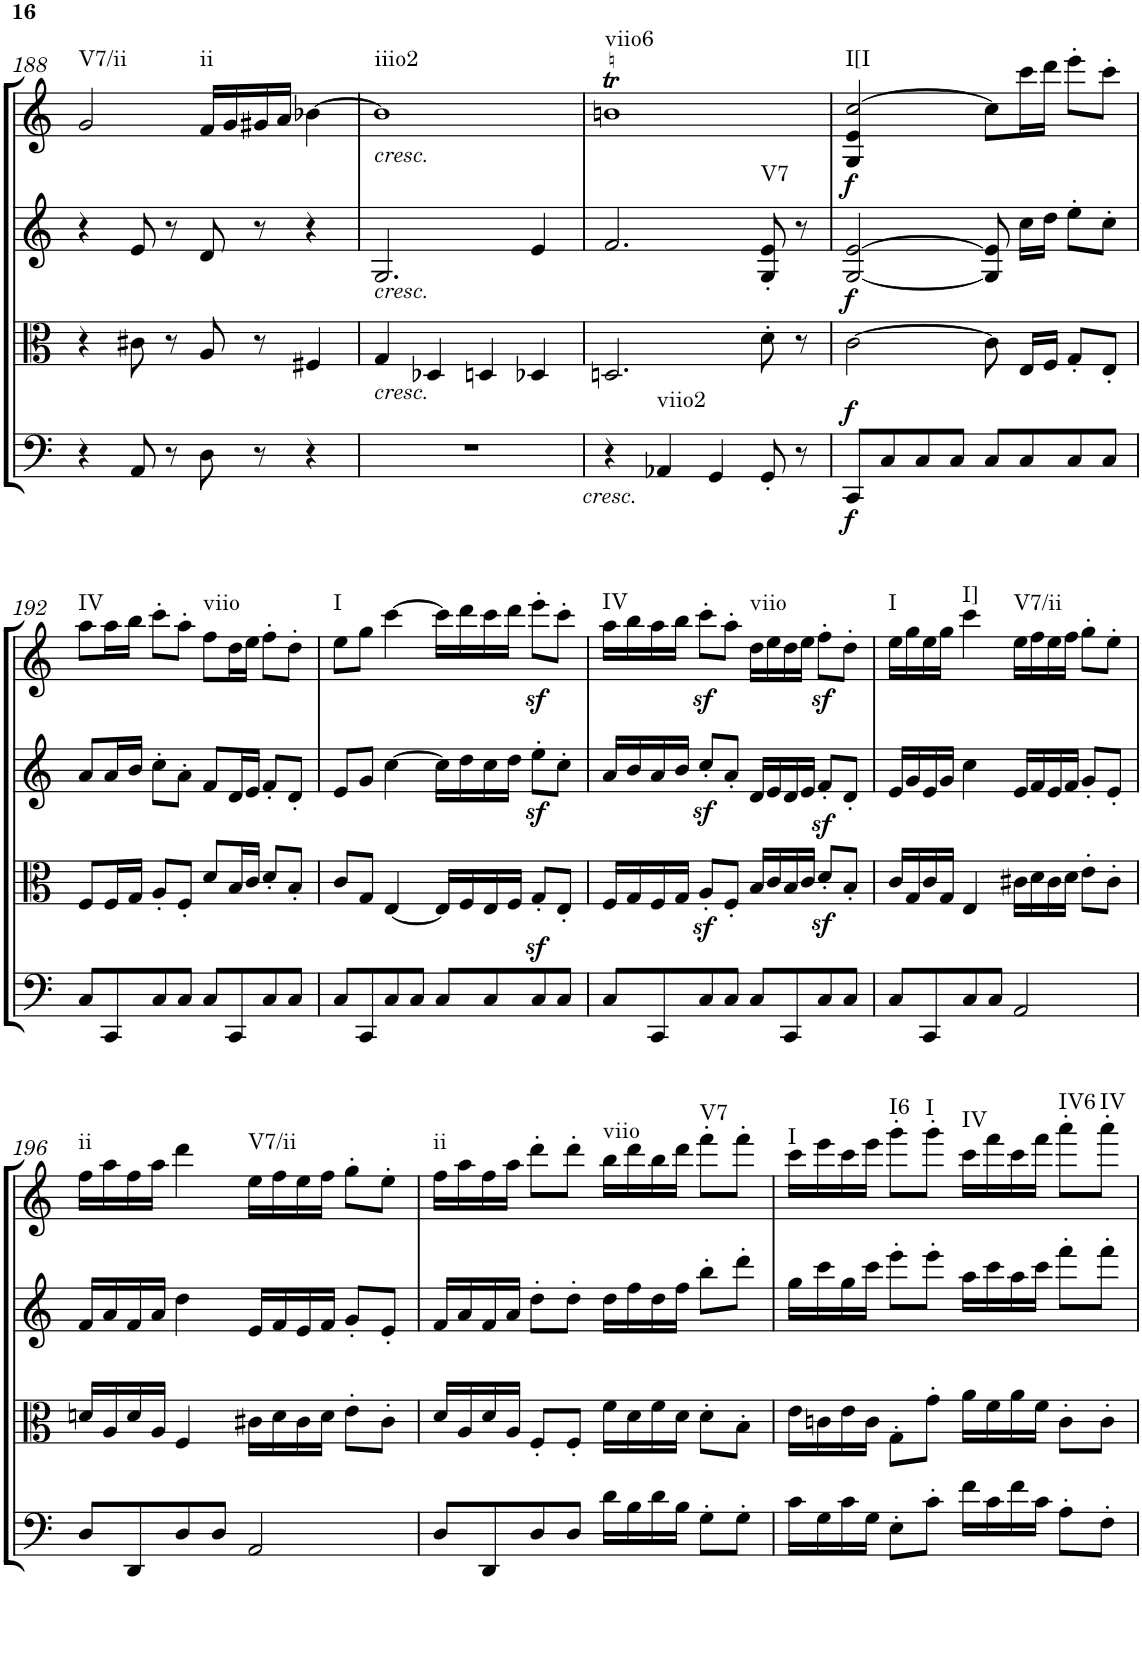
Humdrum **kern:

**kern	**dynam	**harte	**kern	**dynam	**kern	**dynam	**harte	**kern	**harte
*part4	*part4	*part4	*part3	*part3	*part2	*part2	*part2	*part1	*part1
*staff4	*staff4	*	*staff3	*staff3	*staff2	*staff2	*	*staff1	*
*I"Cello	*	*	*I"Viola	*	*I"2nd Violin	*	*	*I"1st Violin	*
*	*	*	*I'Vla	*	*I'Vln	*	*	*I'Vln	*
!!LO:PB:g=z
*clefF4	*	*	*clefC3	*	*clefG2	*	*	*clefG2	*
*k[]	*	*	*k[]	*	*k[]	*	*	*k[]	*
*M4/4	*	*	*M4/4	*	*M4/4	*	*	*M4/4	*
*met(c)	*	*	*met(c)	*	*met(c)	*	*	*met(c)	*
=188	=188	=188	=188	=188	=188	=188	=188	=188	=188
!	!	!	!	!	!	!	!	!	!LO:H:kt=V7/ii
4r	.	.	4r	.	4r	.	.	2g/	N
8AA/	.	.	8c#X\	.	8e/	.	.	.	.
8r	.	.	8r	.	8r	.	.	.	.
!	!	!	!	!	!	!	!	!	!LO:H:kt=ii
8D\	.	.	8A/	.	8d/	.	.	16f/LL	N
.	.	.	.	.	.	.	.	16g/	.
8r	.	.	8r	.	8r	.	.	16g#X/	.
.	.	.	.	.	.	.	.	16a/JJ	.
4r	.	.	4F#X/	.	4r	.	.	[4b-X\	.
=189	=189	=189	=189	=189	=189	=189	=189	=189	=189
!	!	!	!	!	!	!	!	!LO:TX:b:i:t=cresc.	!
!	!	!	!	!	!LO:TX:b:i:t=cresc.	!	!	!	!
!	!	!	!LO:TX:b:i:t=cresc.	!	!	!	!	!	!LO:H:kt=iiio2
1r	.	.	4G/	.	2.G/	.	.	1b-]	N
.	.	.	4D-X/	.	.	.	.	.	.
.	.	.	4Dn/	.	.	.	.	.	.
.	.	.	4D-X/	.	4e/	.	.	.	.
!LO:TX:b:i:t=cresc.	!	!	!	!	!	!	!	!	!
=190	=190	=190	=190	=190	=190	=190	=190	=190	=190
!	!	!	!	!	!	!	!	!	!LO:H:kt=viio6
4r	.	.	2.Dn/	.	2.f/	.	.	1bnt	N
!	!	!LO:H:kt=viio2	!	!	!	!	!	!	!
4AA-X/	.	N	.	.	.	.	.	.	.
4GG/	.	.	.	.	.	.	.	.	.
!	!	!	!	!	!	!	!LO:H:kt=V7	!	!
8GG'/	.	.	8d'\	.	8G/' 8e/'	.	N	.	.
8r	.	.	8r	.	8r	.	.	.	.
=191	=191	=191	=191	=191	=191	=191	=191	=191	=191
*	*	*	*	*	*	*	*	*^	*
!	!LO:DY:b	!	!	!	!	!	!	!	!	!
!	!LO:DY:n=1:a	!	!	!LO:DY:a	!	!LO:DY:a	!	!	!	!LO:H:kt=I[I
8CC/L	f f	.	[2c\	f	[2G/ [2e/	f	.	[2cc/	4G/ 4e/	N
8C/	.	.	.	.	.	.	.	.	.	.
8C/	.	.	.	.	.	.	.	.	2.ryy	.
8C/J	.	.	.	.	.	.	.	.	.	.
8C/L	.	.	8c\]	.	8G/] 8e/]	.	.	8cc\L]	.	.
8C/	.	.	16E/LL	.	16cc\LL	.	.	16ccc\L	.	.
.	.	.	16F/JJ	.	16dd\JJ	.	.	16ddd\JJ	.	.
8C/	.	.	8G'/L	.	8ee'\L	.	.	8eee'\L	.	.
8C/J	.	.	8E'/J	.	8cc'\J	.	.	8ccc'\J	.	.
*	*	*	*	*	*	*	*	*v	*v	*
!!LO:LB:g=z
=192	=192	=192	=192	=192	=192	=192	=192	=192	=192
!	!	!	!	!	!	!	!	!	!LO:H:kt=IV
8C/L	.	.	8F/L	.	8a/L	.	.	8aa\L	N
8CC/	.	.	16F/L	.	16a/L	.	.	16aa\L	.
.	.	.	16G/JJ	.	16b/JJ	.	.	16bb\JJ	.
8C/	.	.	8A'/L	.	8cc'\L	.	.	8ccc'\L	.
8C/J	.	.	8F'/J	.	8a'\J	.	.	8aa'\J	.
!	!	!	!	!	!	!	!	!	!LO:H:kt=viio
8C/L	.	.	8d/L	.	8f/L	.	.	8ff\L	N
8CC/	.	.	16B/L	.	16d/L	.	.	16dd\L	.
.	.	.	16c/JJ	.	16e/JJ	.	.	16ee\JJ	.
8C/	.	.	8d'/L	.	8f'/L	.	.	8ff'\L	.
8C/J	.	.	8B'/J	.	8d'/J	.	.	8dd'\J	.
=193	=193	=193	=193	=193	=193	=193	=193	=193	=193
!	!	!	!	!	!	!	!	!	!LO:H:kt=I
8C/L	.	.	8c/L	.	8e/L	.	.	8ee\L	N
8CC/	.	.	8G/J	.	8g/J	.	.	8gg\J	.
8C/	.	.	[4E/	.	[4cc\	.	.	[4ccc\	.
8C/J	.	.	.	.	.	.	.	.	.
8C/L	.	.	16E/LL]	.	16cc\LL]	.	.	16ccc\LL]	.
.	.	.	16F/	.	16dd\	.	.	16ddd\	.
8C/	.	.	16E/	.	16cc\	.	.	16ccc\	.
.	.	.	16F/JJ	.	16dd\JJ	.	.	16ddd\JJ	.
8Cz>/	.	.	8G'/L	.	8eez<'\L	.	.	8eeez<'\L	.
8C/J	.	.	8E'/J	.	8cc'\J	.	.	8ccc'\J	.
=194	=194	=194	=194	=194	=194	=194	=194	=194	=194
!	!	!	!	!	!	!	!	!	!LO:H:kt=IV
8C/L	.	.	16F/LL	.	16a/LL	.	.	16aa\LL	N
.	.	.	16G/	.	16b/	.	.	16bb\	.
8CC/	.	.	16F/	.	16a/	.	.	16aa\	.
.	.	.	16G/JJ	.	16b/JJ	.	.	16bb\JJ	.
8C/	.	.	8Az<'/L	.	8ccz<'/L	.	.	8cccz<'\L	.
8C/J	.	.	8F'/J	.	8a'/J	.	.	8aa'\J	.
!	!	!	!	!	!	!	!	!	!LO:H:kt=viio
8C/L	.	.	16B/LL	.	16d/LL	.	.	16dd\LL	N
.	.	.	16c/	.	16e/	.	.	16ee\	.
8CC/	.	.	16B/	.	16d/	.	.	16dd\	.
.	.	.	16c/JJ	.	16e/JJ	.	.	16ee\JJ	.
8C/	.	.	8dz>'/L	.	8f'/L	.	.	8ffz<'\L	.
8C/J	.	.	8B'/J	.	8d'/J	.	.	8dd'\J	.
=195	=195	=195	=195	=195	=195	=195	=195	=195	=195
!	!	!	!	!	!	!	!	!	!LO:H:kt=I
8C/L	.	.	16c/LL	.	16e/LL	.	.	16ee\LL	N
.	.	.	16G/	.	16g/	.	.	16gg\	.
8CC/	.	.	16c/	.	16e/	.	.	16ee\	.
.	.	.	16G/JJ	.	16g/JJ	.	.	16gg\JJ	.
!	!	!	!	!	!	!	!	!	!LO:H:kt=I]
8C/	.	.	4E/	.	4cc\	.	.	4ccc\	N
8C/J	.	.	.	.	.	.	.	.	.
!	!	!	!	!	!	!	!	!	!LO:H:kt=V7/ii
2AA/	.	.	16c#X\LL	.	16e/LL	.	.	16ee\LL	N
.	.	.	16d\	.	16f/	.	.	16ff\	.
.	.	.	16c#\	.	16e/	.	.	16ee\	.
.	.	.	16d\JJ	.	16f/JJ	.	.	16ff\JJ	.
.	.	.	8e'\L	.	8g'/L	.	.	8gg'\L	.
.	.	.	8c#'\J	.	8e'/J	.	.	8ee'\J	.
!!LO:LB:g=z
=196	=196	=196	=196	=196	=196	=196	=196	=196	=196
!	!	!	!	!	!	!	!	!	!LO:H:kt=ii
8D/L	.	.	16dn/LL	.	16f/LL	.	.	16ff\LL	N
.	.	.	16A/	.	16a/	.	.	16aa\	.
8DD/	.	.	16d/	.	16f/	.	.	16ff\	.
.	.	.	16A/JJ	.	16a/JJ	.	.	16aa\JJ	.
8D/	.	.	4F/	.	4dd\	.	.	4ddd\	.
8D/J	.	.	.	.	.	.	.	.	.
!	!	!	!	!	!	!	!	!	!LO:H:kt=V7/ii
2AA/	.	.	16c#X\LL	.	16e/LL	.	.	16ee\LL	N
.	.	.	16d\	.	16f/	.	.	16ff\	.
.	.	.	16c#\	.	16e/	.	.	16ee\	.
.	.	.	16d\JJ	.	16f/JJ	.	.	16ff\JJ	.
.	.	.	8e'\L	.	8g'/L	.	.	8gg'\L	.
.	.	.	8c#'\J	.	8e'/J	.	.	8ee'\J	.
=197	=197	=197	=197	=197	=197	=197	=197	=197	=197
!	!	!	!	!	!	!	!	!	!LO:H:kt=ii
8D/L	.	.	16d/LL	.	16f/LL	.	.	16ff\LL	N
.	.	.	16A/	.	16a/	.	.	16aa\	.
8DD/	.	.	16d/	.	16f/	.	.	16ff\	.
.	.	.	16A/JJ	.	16a/JJ	.	.	16aa\JJ	.
8D/	.	.	8F'/L	.	8dd'\L	.	.	8ddd'\L	.
8D/J	.	.	8F'/J	.	8dd'\J	.	.	8ddd'\J	.
!	!	!	!	!	!	!	!	!	!LO:H:kt=viio
16d\LL	.	.	16f\LL	.	16dd\LL	.	.	16bb\LL	N
16B\	.	.	16d\	.	16ff\	.	.	16ddd\	.
16d\	.	.	16f\	.	16dd\	.	.	16bb\	.
16B\JJ	.	.	16d\JJ	.	16ff\JJ	.	.	16ddd\JJ	.
!	!	!	!	!	!	!	!	!	!LO:H:kt=V7
8G'\L	.	.	8d'\L	.	8bb'\L	.	.	8fff'\L	N
8G'\J	.	.	8B'\J	.	8ddd'\J	.	.	8fff'\J	.
=198	=198	=198	=198	=198	=198	=198	=198	=198	=198
!	!	!	!	!	!	!	!	!	!LO:H:kt=I
16c\LL	.	.	16e\LL	.	16gg\LL	.	.	16ccc\LL	N
16G\	.	.	16cn\	.	16ccc\	.	.	16eee\	.
16c\	.	.	16e\	.	16gg\	.	.	16ccc\	.
16G\JJ	.	.	16c\JJ	.	16ccc\JJ	.	.	16eee\JJ	.
!	!	!	!	!	!	!	!	!	!LO:H:kt=I6
8E'\L	.	.	8G'\L	.	8eee'\L	.	.	8ggg'\L	N
!	!	!	!	!	!	!	!	!	!LO:H:kt=I
8c'\J	.	.	8g'\J	.	8eee'\J	.	.	8ggg'\J	N
!	!	!	!	!	!	!	!	!	!LO:H:kt=IV
16f\LL	.	.	16a\LL	.	16aa\LL	.	.	16ccc\LL	N
16c\	.	.	16f\	.	16ccc\	.	.	16fff\	.
16f\	.	.	16a\	.	16aa\	.	.	16ccc\	.
16c\JJ	.	.	16f\JJ	.	16ccc\JJ	.	.	16fff\JJ	.
!	!	!	!	!	!	!	!	!	!LO:H:kt=IV6
8A'\L	.	.	8c'\L	.	8fff'\L	.	.	8aaa'\L	N
!	!	!	!	!	!	!	!	!	!LO:H:kt=IV
8F'\J	.	.	8c'\J	.	8fff'\J	.	.	8aaa'\J	N
=	=	=	=	=	=	=	=	=	=
*-	*-	*-	*-	*-	*-	*-	*-	*-	*-
